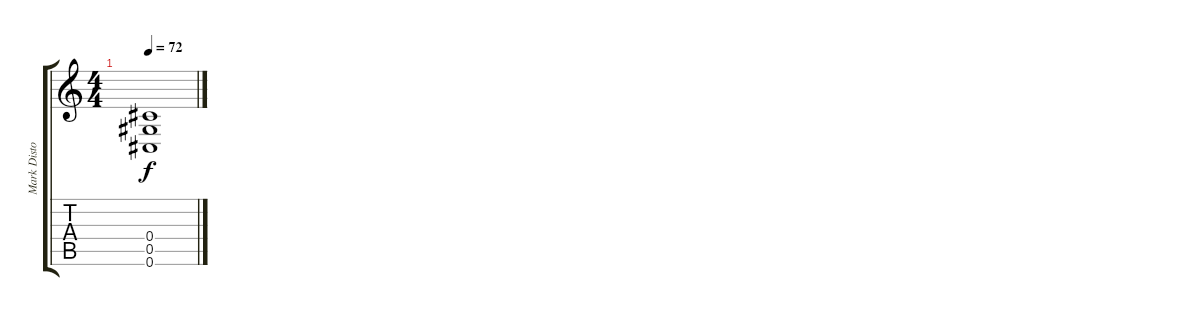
\track ("Mark Distortion and Solo" "Mark Disto") {instrument distortionguitar}
\staff {score tabs}
\tuning (Eb4 Bb3 Gb3 Db3 Ab2 Db2) {hide}
\ts (4 4)
\tempo 72
\clef g2
\ks c
(0.4{t} 0.5{t} 0.6{t}).1{dy f}
